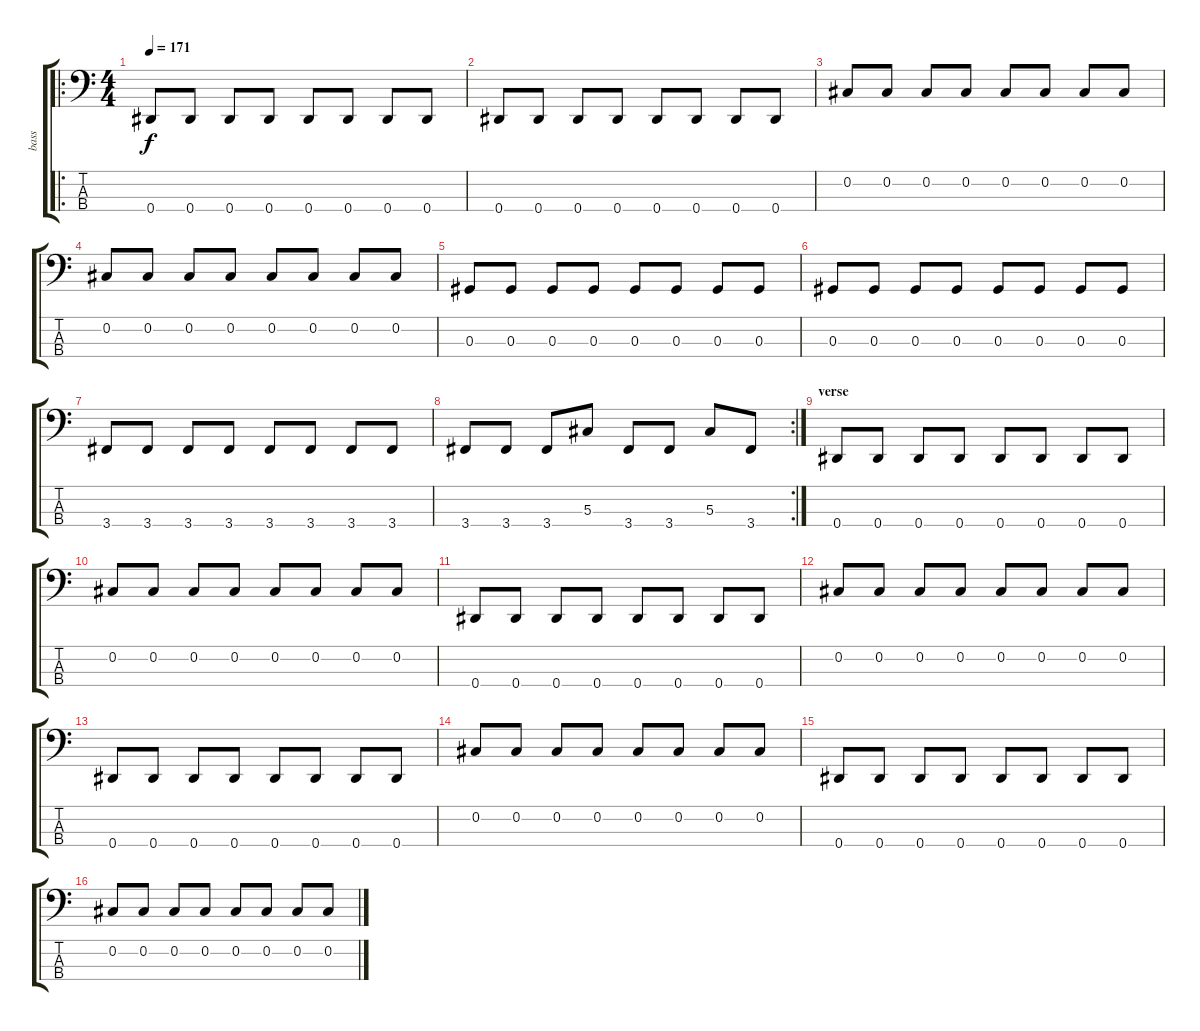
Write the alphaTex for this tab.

\track ("bass" "bass") {instrument electricbasspick}
\staff {score tabs}
\tuning (Gb2 Db2 Ab1 Eb1) {hide}
\ro
\ts (4 4)
\tempo 171
\clef f4
\ks c
0.4.8{dy f instrument electricbasspick} 0.4.8 0.4.8 0.4.8 0.4.8 0.4.8 0.4.8 0.4.8 |
0.4.8 0.4.8 0.4.8 0.4.8 0.4.8 0.4.8 0.4.8 0.4.8 |
0.2.8 0.2.8 0.2.8 0.2.8 0.2.8 0.2.8 0.2.8 0.2.8 |
0.2.8 0.2.8 0.2.8 0.2.8 0.2.8 0.2.8 0.2.8 0.2.8 |
0.3.8 0.3.8 0.3.8 0.3.8 0.3.8 0.3.8 0.3.8 0.3.8 |
0.3.8 0.3.8 0.3.8 0.3.8 0.3.8 0.3.8 0.3.8 0.3.8 |
3.4.8 3.4.8 3.4.8 3.4.8 3.4.8 3.4.8 3.4.8 3.4.8 |
\rc 2
3.4.8 3.4.8 3.4.8 5.3.8 3.4.8 3.4.8 5.3.8 3.4.8 |
\section ("" "verse")
0.4.8 0.4.8 0.4.8 0.4.8 0.4.8 0.4.8 0.4.8 0.4.8 |
0.2.8 0.2.8 0.2.8 0.2.8 0.2.8 0.2.8 0.2.8 0.2.8 |
0.4.8 0.4.8 0.4.8 0.4.8 0.4.8 0.4.8 0.4.8 0.4.8 |
0.2.8 0.2.8 0.2.8 0.2.8 0.2.8 0.2.8 0.2.8 0.2.8 |
0.4.8 0.4.8 0.4.8 0.4.8 0.4.8 0.4.8 0.4.8 0.4.8 |
0.2.8 0.2.8 0.2.8 0.2.8 0.2.8 0.2.8 0.2.8 0.2.8 |
0.4.8 0.4.8 0.4.8 0.4.8 0.4.8 0.4.8 0.4.8 0.4.8 |
0.2.8 0.2.8 0.2.8 0.2.8 0.2.8 0.2.8 0.2.8 0.2.8
